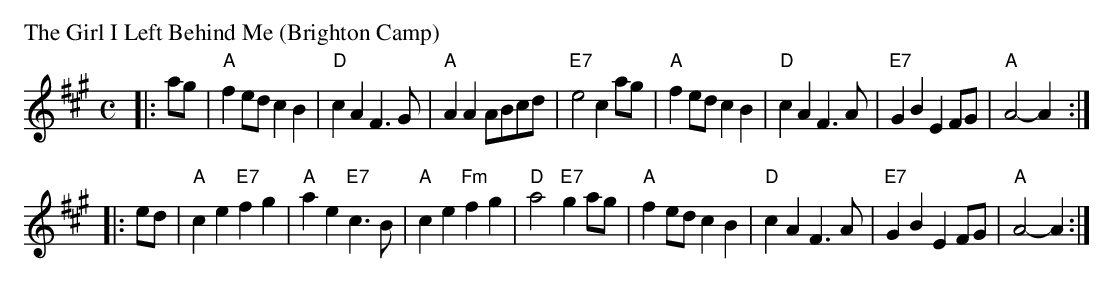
X:1
P: The Girl I Left Behind Me (Brighton Camp)
M: C
L: 1/4
K: A
|: a/g/ \
| "A"fe/d/ cB | "D"cA F>G | "A"AA A/B/c/d/ | "E7"e2 ca/g/ \
|  "A"fe/d/ cB | "D"cA F>A | "E7"GB EF/G/ | "A"A2- A :|
|: e/d/ \
| "A"ce "E7"fg | "A"ae "E7"c>B | "A"ce "Fm"fg | "D"a2 "E7"ga/g/ \
|  "A"fe/d/ cB | "D"cA F>A | "E7"GB EF/G/ | "A"A2- A :|
